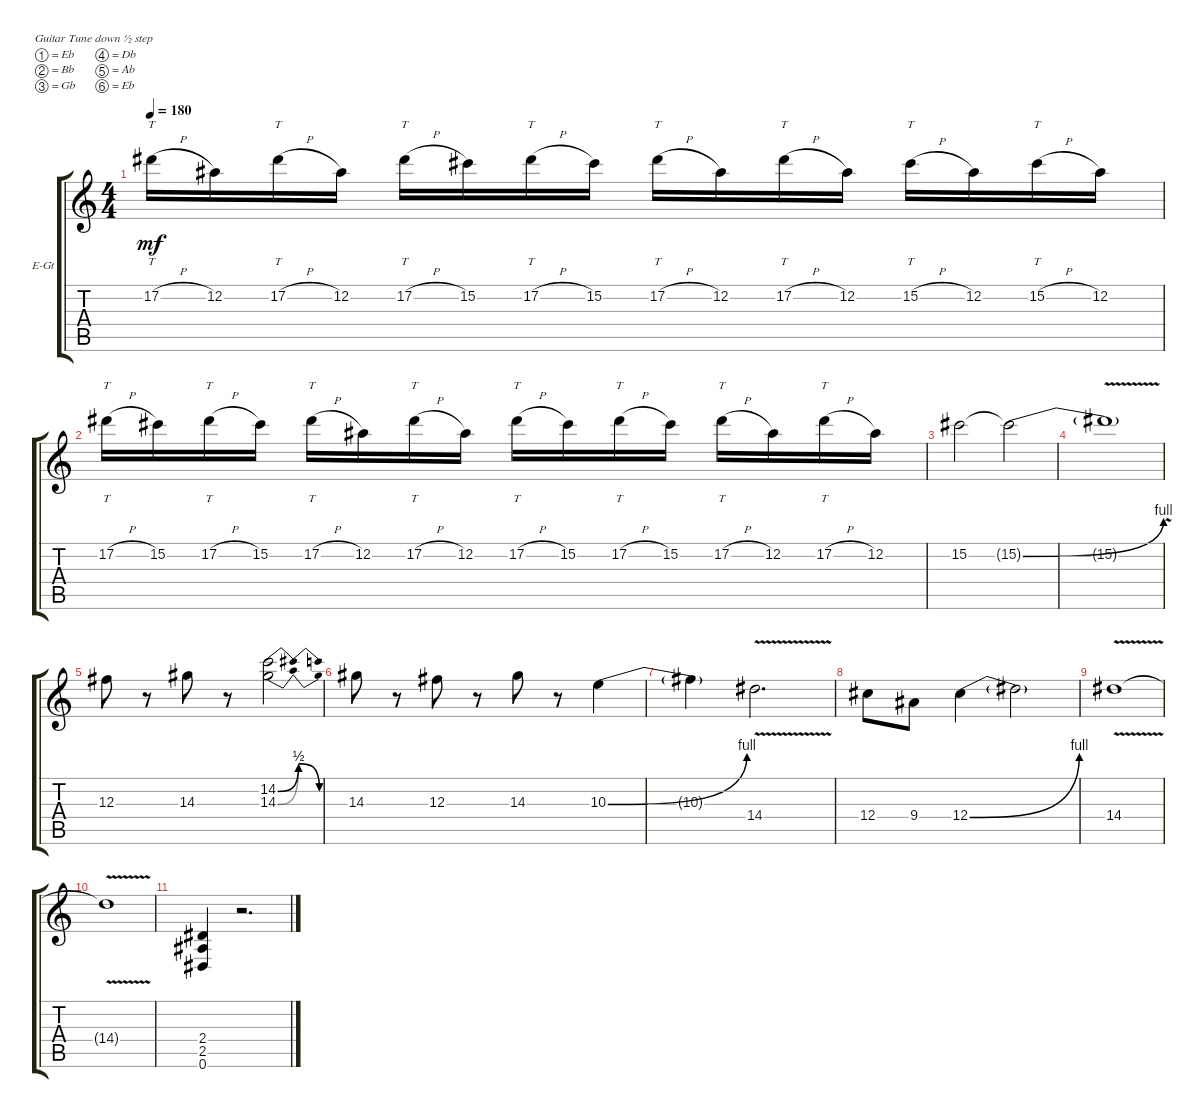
\defaultSystemsLayout 4
\bracketExtendMode groupsimilarinstruments
\firstSystemTrackNameOrientation horizontal
\otherSystemsTrackNameOrientation horizontal
\track ("Electric Guitar" "E-Gt") {instrument distortionguitar}
\staff {score tabs}
\tuning (Eb4 Bb3 Gb3 Db3 Ab2 Eb2)
\ts (4 4)
\tempo 180
\clef g2
\ks c
17.2{h}.16{tt dy mf} 12.2.16 17.2{h}.16{tt} 12.2.16 17.2{h}.16{tt} 15.2.16 17.2{h}.16{tt} 15.2.16 17.2{h}.16{tt} 12.2.16 17.2{h}.16{tt} 12.2.16 15.2{h}.16{tt} 12.2.16 15.2{h}.16{tt} 12.2.16 |
17.2{h}.16{tt} 15.2.16 17.2{h}.16{tt} 15.2.16 17.2{h}.16{tt} 12.2.16 17.2{h}.16{tt} 12.2.16 17.2{h}.16{tt} 15.2.16 17.2{h}.16{tt} 15.2.16 17.2{h}.16{tt} 12.2.16 17.2{h}.16{tt} 12.2.16 |
15.2.2 15.2{be (bend 0 0 30 4) t}.2 |
15.2{v t}.1 |
12.3.8 r.8 14.3.8 r.8 (14.3{be (bendrelease 0 0 11.4 2 20.4 2 30 0)} 14.2{be (bendrelease 0 0 10.2 2 20.4 2 30 0)}).2 |
14.3.8 r.8 12.3.8 r.8 14.3.8 r.8 10.3{be (bend 0 0 15 4)}.4 |
10.3{t}.4 14.4{v}.2{d} |
12.4.8 9.4.8 12.4{be (bend 14.399999999999999 0 60 4)}.4 12.4{t}.2 |
14.4{v}.1 |
14.4{v t}.1 |
(2.4 2.5 0.6).4 r.2{d}
